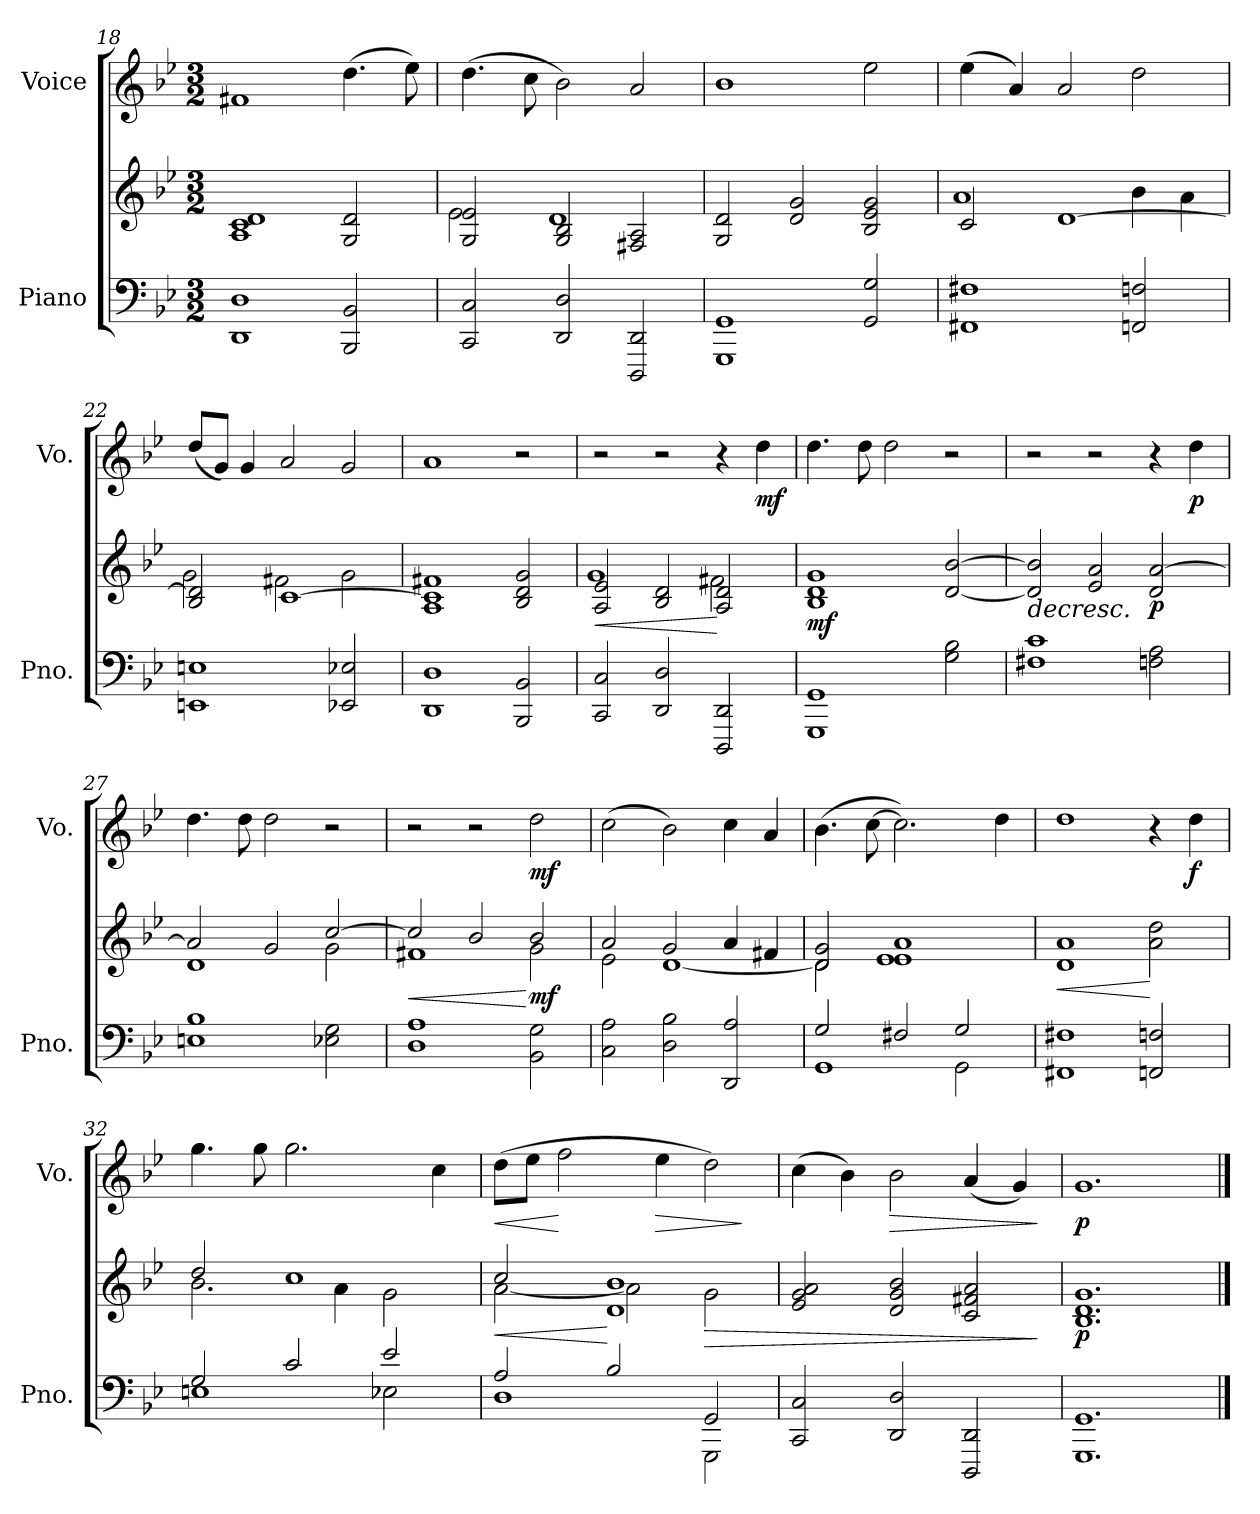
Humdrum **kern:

**kern	**kern	**dynam	**kern	**dynam
*part2	*part2	*part2	*part1	*part1
*staff3	*staff2	*staff2/3	*staff1	*staff1
*I"Piano	*	*	*I"Voice	*
*I'Pno.	*	*	*I'Vo.	*
!!LO:PB:g=z
*clefF4	*clefG2	*	*clefG2	*
*k[b-e-]	*k[b-e-]	*	*k[b-e-]	*
*B-:	*B-:	*	*B-:	*
*M3/2	*M3/2	*	*M3/2	*
=18	=18	=18	=18	=18
1DD 1D	1A 1c 1d	.	1f#X	.
2BBB-/ 2BB-/	2G/ 2d/	.	(4.dd\	.
.	.	.	8ee-\)	.
=19	=19	=19	=19	=19
*	*^	*	*	*
2CC/ 2C/	2G/ 2e-/	2e-\	.	(4.dd\	.
.	.	.	.	8cc\	.
2DD/ 2D/	2G/ 2B-/	1d	.	2b-\)	.
2DDD/ 2DD/	2F#X/ 2A/	.	.	2a/	.
*	*v	*v	*	*	*
=20	=20	=20	=20	=20
1GGG 1GG	2G/ 2d/	.	1b-	.
.	2d/ 2g/	.	.	.
2GG/ 2G/	2B-/ 2e-/ 2g/	.	2ee-\	.
=21	=21	=21	=21	=21
*	*^	*	*	*
1FF#X 1F#X	2c/	1a	.	(4ee-\	.
.	.	.	.	4a/)	.
.	[1d	.	.	2a/	.
2FFn/ 2Fn/	.	4b-\	.	2dd\	.
.	.	4a\	.	.	.
=22	=22	=22	=22	=22	=22
1EEn 1En	2B-/ 2d/]	2g\	.	(8dd/L	.
.	.	.	.	8g/J)	.
.	.	.	.	4g/	.
.	[1c	2f#X\	.	2a/	.
2EE-X/ 2E-X/	.	2g\	.	2g/	.
*	*v	*v	*	*	*
=23	=23	=23	=23	=23
1DD 1D	1A 1c] 1f#X	.	1a	.
2BBB-/ 2BB-/	2B-/ 2d/ 2g/	.	2r	.
!!LO:LB:g=z
=24	=24	=24	=24	=24
!	!	!LO:HP:b	!	!
*	*^	*	*	*
2CC/ 2C/	2A/ 2e-/	1g	<	2r	.
2DD/ 2D/	2B-/ 2d/	.	.	2r	.
2DDD/ 2DD/	2A/ 2d/	2f#X\	[	4r	.
!	!	!	!	!	!LO:DY:b
.	.	.	.	4dd\	mf
*	*v	*v	*	*	*
=25	=25	=25	=25	=25
!	!	!LO:DY:b	!	!
1GGG 1GG	1B- 1d 1g	mf	4.dd\	.
.	.	.	8dd\	.
.	.	.	2dd\	.
2G\ 2B-\	[2d/ [2b-/	.	2r	.
=26	=26	=26	=26	=26
!	!	!LO:HP:b	!	!
1F#X 1c	2d/] 2b-/]	>	2r	.
.	2e-/ 2a/	.	2r	.
!	!	!LO:DY:b	!	!
2Fn\ 2A\	2d/ [2a/	p	4r	.
!	!	!	!	!LO:DY:b
.	.	.	4dd\	p
.	.	]	.	.
=27	=27	=27	=27	=27
*	*^	*	*	*
1En 1B-	2a/]	1d	.	4.dd\	.
.	.	.	.	8dd\	.
.	2g/	.	.	2dd\	.
2E-X\ 2G\	[2cc/	2g\	.	2r	.
=28	=28	=28	=28	=28	=28
!	!	!	!LO:HP:b	!	!
1D 1A	2cc/]	1f#X	<	2r	.
.	2b-/	.	.	2r	.
!	!	!	!LO:DY:n=1:b	!	!LO:DY:b
2BB-\ 2G\	2b-/	2g\	[ mf	2dd\	mf
=29	=29	=29	=29	=29	=29
2C\ 2A\	2a/	2e-\	.	(2cc\	.
2D\ 2B-\	2g/	[1d	.	2b-\)	.
2DD/ 2A/	4a/	.	.	4cc\	.
.	4f#X/	.	.	4a/	.
!!LO:LB:g=z
=30	=30	=30	=30	=30	=30
*^	*	*	*	*	*
2G/	1GG	2d/ 2g/	2d\]	.	(4.b-\	.
.	.	.	.	.	[8cc\	.
2F#X/	.	1e- 1a	1e-	.	2.cc\])	.
2G/	2GG\	.	.	.	.	.
.	.	.	.	.	4dd\	.
*v	*v	*	*	*	*	*
*	*v	*v	*	*	*
=31	=31	=31	=31	=31
!	!	!LO:HP:b	!	!
1FF#X 1F#X	1d 1a	<	1dd	.
2FFn/ 2Fn/	2a\ 2dd\	[	4r	.
!	!	!	!	!LO:DY:b
.	.	.	4dd\	f
=32	=32	=32	=32	=32
*^	*^	*	*	*
2G/	1En	2dd/	2.b-\	.	4.gg\	.
.	.	.	.	.	8gg\	.
2c/	.	1cc	.	.	2.gg\	.
.	.	.	4a\	.	.	.
2e-/	2E-X\	.	2g\	.	.	.
.	.	.	.	.	4cc\	.
=33	=33	=33	=33	=33	=33	=33
!	!	!	!	!LO:HP:b	!	!LO:HP:b
2A/	1D	2cc/	[2a\	<	(8dd\L	<
.	.	.	.	.	8ee-\J	.
.	.	.	.	.	2ff\	[
2B-/	.	1d 1b-	2a\]	[	.	.
!	!	!	!	!	!	!LO:HP:b
.	.	.	.	.	4ee-\	>
!	!	!	!	!LO:HP:b	!	!
2GG/	2GGG\	.	2g\	>	2dd\)	.
*v	*v	*	*	*	*	*
*	*v	*v	*	*	*
.	.	.	.	]
=34	=34	=34	=34	=34
2CC/ 2C/	2e-/ 2g/ 2a/	.	(4cc\	.
.	.	.	4b-\)	.
!	!	!	!	!LO:HP:b
2DD/ 2D/	2d/ 2g/ 2b-/	.	2b-\	>
2DDD/ 2DD/	2c/ 2f#X/ 2a/	.	(4a/	.
.	.	.	4g/)	.
.	.	]	.	]
=35	=35	=35	=35	=35
!	!	!LO:DY:b	!	!LO:DY:b
1.GGG 1.GG	1.B- 1.d 1.g	p	1.g	p
==	==	==	==	==
*-	*-	*-	*-	*-
